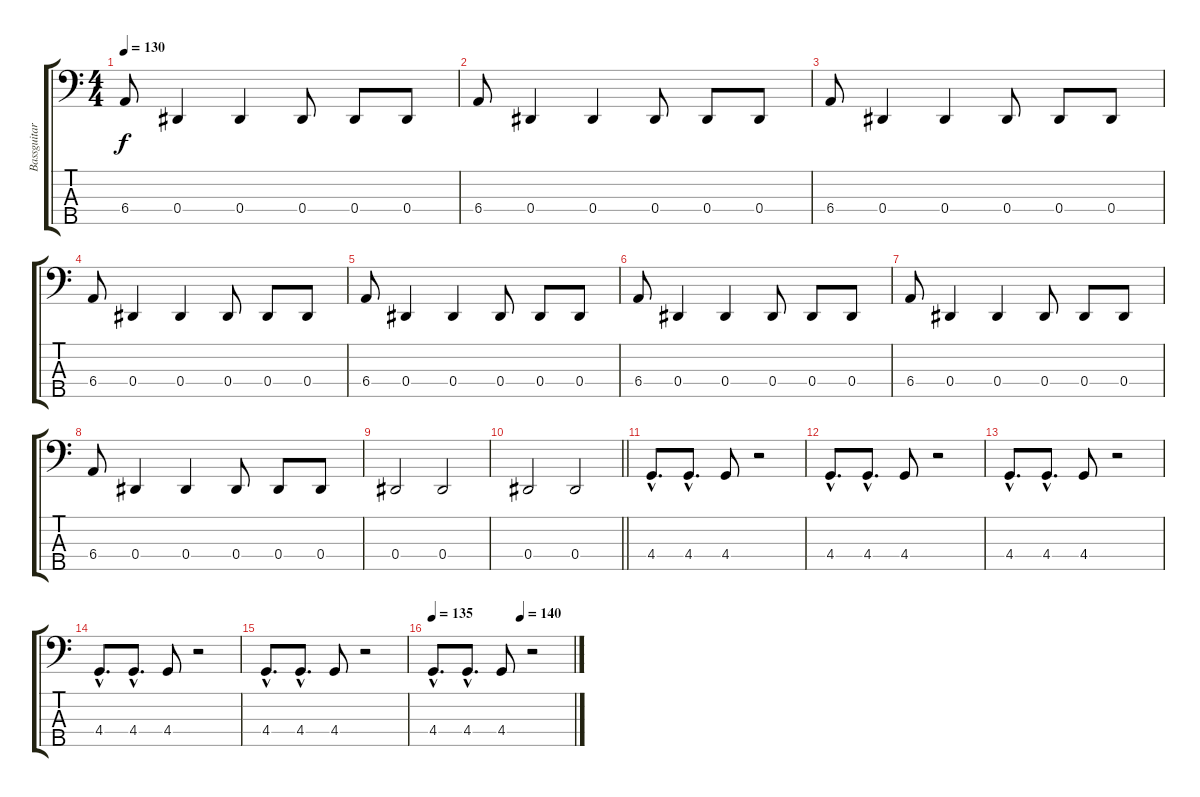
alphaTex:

\track ("Bassguitar" "Bassguitar") {instrument electricbassfinger}
\staff {score tabs}
\tuning (Gb2 Db2 Ab1 Eb1 B0) {hide}
\ts (4 4)
\tempo 130
\clef f4
\ks c
6.4.8{dy f} 0.4.4 0.4.4 0.4.8 0.4.8 0.4.8 |
6.4.8 0.4.4 0.4.4 0.4.8 0.4.8 0.4.8 |
6.4.8 0.4.4 0.4.4 0.4.8 0.4.8 0.4.8 |
6.4.8 0.4.4 0.4.4 0.4.8 0.4.8 0.4.8 |
6.4.8 0.4.4 0.4.4 0.4.8 0.4.8 0.4.8 |
6.4.8 0.4.4 0.4.4 0.4.8 0.4.8 0.4.8 |
6.4.8 0.4.4 0.4.4 0.4.8 0.4.8 0.4.8 |
6.4.8 0.4.4 0.4.4 0.4.8 0.4.8 0.4.8 |
0.4.2 0.4.2 |
\barLineRight lightlight
0.4.2 0.4.2 |
4.4{hac}.8{d} 4.4{hac}.8{d} 4.4.8 r.2 |
4.4{hac}.8{d} 4.4{hac}.8{d} 4.4.8 r.2 |
4.4{hac}.8{d} 4.4{hac}.8{d} 4.4.8 r.2 |
4.4{hac}.8{d} 4.4{hac}.8{d} 4.4.8 r.2 |
4.4{hac}.8{d} 4.4{hac}.8{d} 4.4.8 r.2 |
\tempo 135
\tempo (140 0.625)
4.4{hac}.8{d} 4.4{hac}.8{d} 4.4.8 r.2
